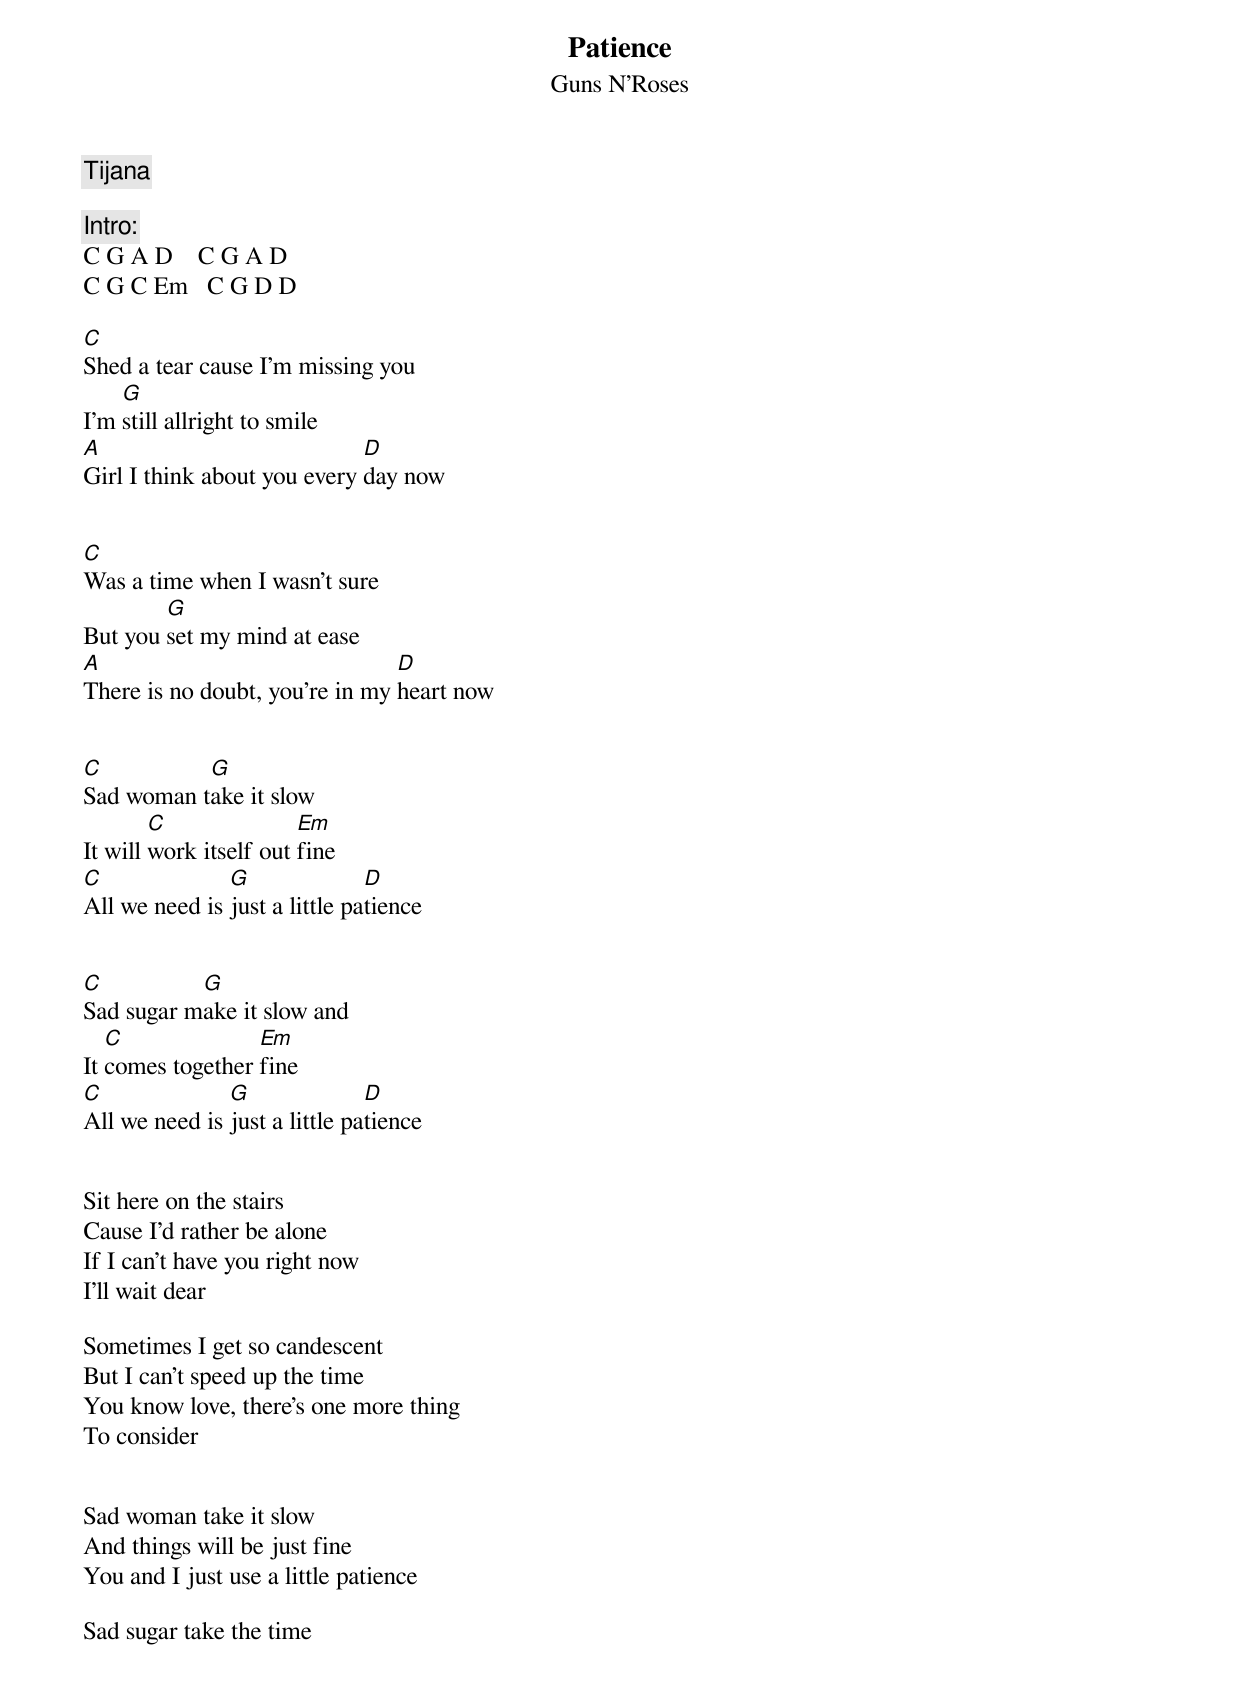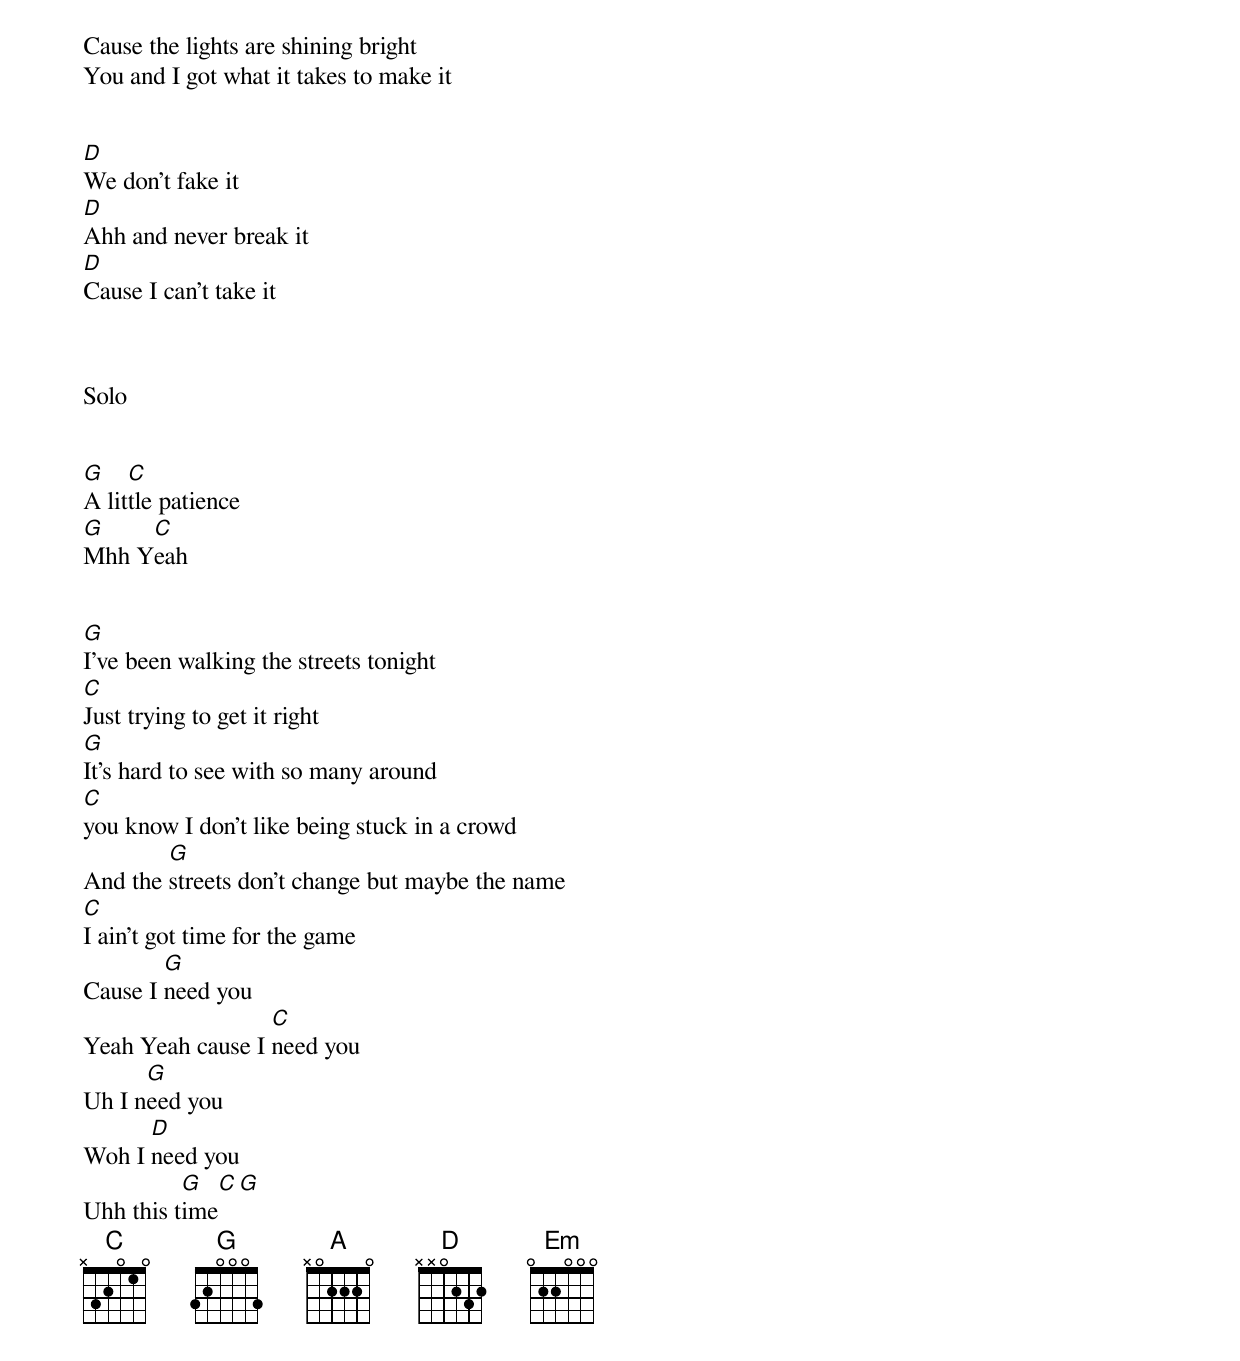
Patience
Guns N'Roses
Tijana

Intro:
C G A D    C G A D
C G C Em   C G D D

C
Shed a tear cause I'm missing you
    G
I'm still allright to smile
A                            D
Girl I think about you every day now


C
Was a time when I wasn't sure
        G
But you set my mind at ease
A                               D
There is no doubt, you're in my heart now


C          G
Sad woman take it slow
        C               Em
It will work itself out fine
C              G               D
All we need is just a little patience


C          G
Sad sugar make it slow and
   C              Em
It comes together fine
C              G               D
All we need is just a little patience


Sit here on the stairs
Cause I'd rather be alone
If I can't have you right now
I'll wait dear

Sometimes I get so candescent
But I can't speed up the time
You know love, there's one more thing
To consider


Sad woman take it slow
And things will be just fine
You and I just use a little patience

Sad sugar take the time
Cause the lights are shining bright
You and I got what it takes to make it


D
We don't fake it
D
Ahh and never break it
D
Cause I can't take it



Solo


G    C
A little patience
G    C
Mhh Yeah


G
I've been walking the streets tonight
C
Just trying to get it right
G
It's hard to see with so many around
C
you know I don't like being stuck in a crowd
        G
And the streets don't change but maybe the name
C
I ain't got time for the game
        G
Cause I need you
                  C
Yeah Yeah cause I need you
      G
Uh I need you
      D
Woh I need you
          G   C  G
Uhh this time
